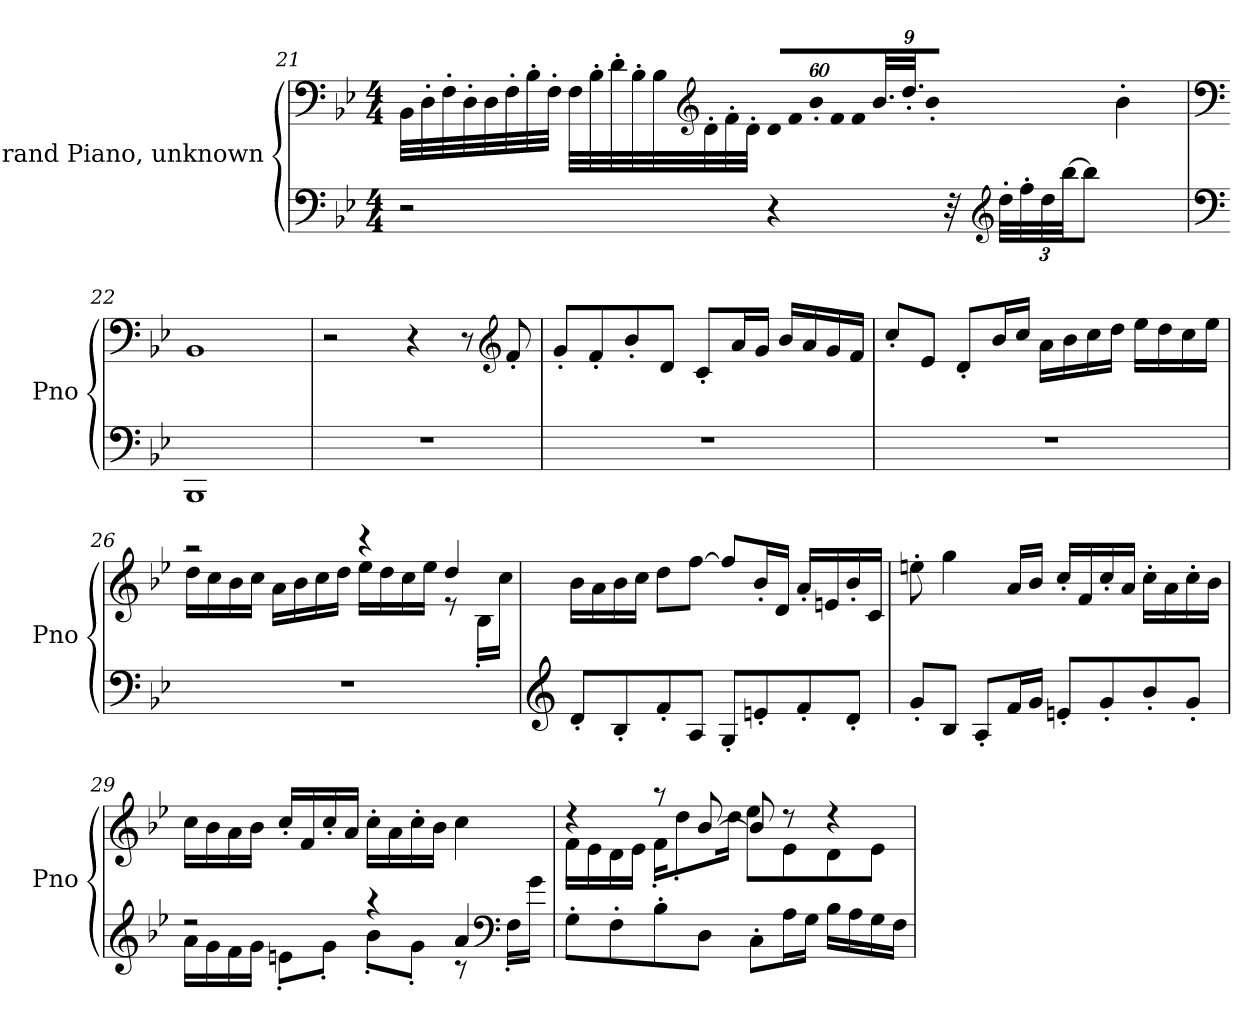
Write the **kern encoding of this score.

**kern	**kern
*part1	*part1
*staff2	*staff1
*I"Grand Piano, unknown	*
*I'Pno	*
!!LO:LB:g=z
*clefF4	*clefF4
*k[b-e-]	*k[b-e-]
*M4/4	*M4/4
=21	=21
2r	32BB-\LLL
.	32D'\
.	32F'\
.	32D'\
.	32D\
.	32F'\
.	32B-'\
.	32F'\JJJ
.	32F\LLL
.	32B-'\
.	32d'\
.	32B-'\
.	32B-\
*	*clefG2
.	32d'\
.	32f'\
.	32d'\JJJ
*	*Xbrackettup
!	!LO:N:vis=32
4r	1920%53d/LLL
!	!LO:N:vis=32
.	1920%53f/
!	!LO:N:vis=32
.	1920%53b-'/
!	!LO:N:vis=32
.	1920%53f/
!	!LO:N:vis=32
.	1920%53f/
.	36.b-/
.	36.dd'/
!	!LO:N:vis=32
.	1920%53b-'/JJJ
.	4b-'\
32r	.
*clefG2	*
32dd'\LLL	.
*Xbrackettup	*
48ff'\	.
48dd\	.
[48bb-\JJ	.
8bb-\J]	.
.	960ryy
=22	=22
*clefF4	*clefF4
1BBB-	1BB-
=23	=23
1r	2r
.	4r
.	8r
*	*clefG2
.	8f'/
!!LO:LB:g=z
=24	=24
1r	8g'/L
.	8f'/
.	8b-'/
.	8d/J
.	8c'/L
.	16a/L
.	16g/JJ
.	16b-/LL
.	16a/
.	16g/
.	16f/JJ
=25	=25
1r	8cc'/L
.	8e-/J
.	8d'/L
.	16b-/L
.	16cc/JJ
.	16a\LL
.	16b-\
.	16cc\
.	16dd\JJ
.	16ee-\LL
.	16dd\
.	16cc\
.	16ee-\JJ
=26	=26
*	*^
1r	2r	16dd\LL
.	.	16cc\
.	.	16b-\
.	.	16cc\JJ
.	.	16a\LL
.	.	16b-\
.	.	16cc\
.	.	16dd\JJ
.	4r	16ee-\LL
.	.	16dd\
.	.	16cc\
.	.	16ee-\JJ
.	4dd/	8r
.	.	16B-'\LL
.	.	16cc\JJ
*	*v	*v
!!LO:LB:g=z
=27	=27
*clefG2	*
8d'/L	16b-\LL
.	16a\
8B-'/	16b-\
.	16cc\JJ
8f'/	8dd\L
8A/J	[8ff\J
8G'/L	8ff/L]
8en'/	16b-'/L
.	16d/JJ
8f'/	16a'/LL
.	16en/
8d'/J	16b-'/
.	16c/JJ
=28	=28
8g'/L	8een'\
8B-/J	4gg\
8A'/L	.
16f/L	16a/LL
16g/JJ	16b-/JJ
8en'/L	16cc'/LL
.	16f/
8g'/	16cc'/
.	16a/JJ
8b-'/	16cc'\LL
.	16a\
8g'/J	16cc'\
.	16b-\JJ
!!LO:LB:g=z
=29	=29
*^	*
2r	16a\LL	16cc\LL
.	16g\	16b-\
.	16f\	16a\
.	16g\JJ	16b-\JJ
.	8en'\L	16cc'/LL
.	.	16f/
.	8g'\J	16cc'/
.	.	16a/JJ
4r	8b-'\L	16cc'\LL
.	.	16a\
.	8g'\J	16cc'\
.	.	16b-\JJ
4a/	8r	4cc\
*clefF4	*	*
.	16F'\LL	.
.	16g\JJ	.
*v	*v	*
=30	=30
*	*^
8G'\L	4r	16f\LL
.	.	16e-\
8F'\	.	16d\
.	.	16e-\JJ
8B-'\	8r	16f'\KL
.	.	8dd'\
8D\J	[8b-/	.
.	.	16dd\Jk
8C'\L	8b-/]	8ee-\L
16A\L	8r	8e-\
16G\JJ	.	.
16B-\LL	4r	8d\
16A\	.	.
16G\	.	8e-\J
16F\JJ	.	.
*	*v	*v
=	=
*-	*-
